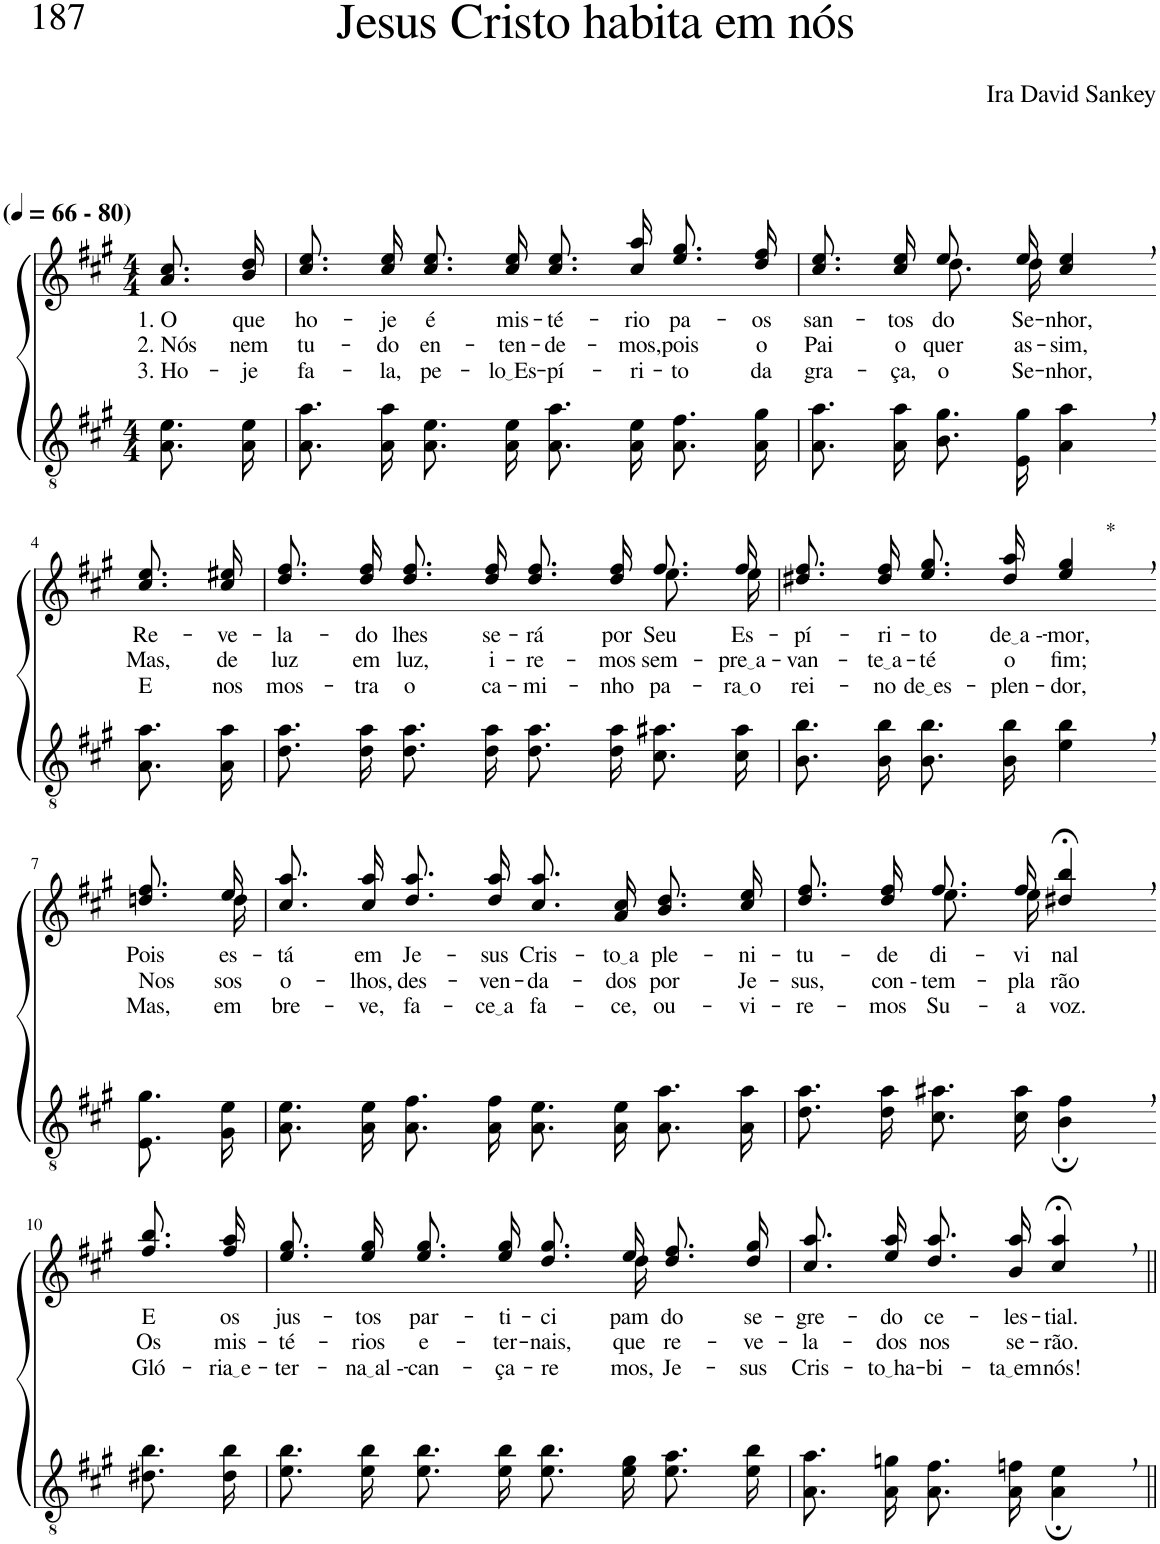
**kern	**kern	**text	**text	**text
*part2	*part1	*part1	*part1	*part1
*staff2	*staff1	*staff1	*staff1	*staff1
*I"Parte III e IV	*I"Parte I e II	*	*	*
*clefGv2	*clefG2	*	*	*
*Trd4c7	*Trd4c7	*	*	*
*k[f#c#g#]	*k[f#c#g#]	*	*	*
*M4/4	*M4/4	*	*	*
*MM66	*MM66	*	*	*
=1	=1	=1	=1	=1
!	!LO:TX:a:B:t=(	!	!	!
!	!LO:TX:a:B:t=- 80)	!	!	!
!	!	!LO:LY:b	!LO:LY:b	!LO:LY:b
8.A\ 8.e\L	8.a\ 8.cc#\L	1. O	2. Nós	3. Ho-
!	!	!LO:LY:b	!LO:LY:b	!LO:LY:b
16A\ 16e\Jk	16b\ 16dd\Jk	que	nem	-je
=2	=2	=2	=2	=2
!	!	!LO:LY:b	!LO:LY:b	!LO:LY:b
8.A\ 8.a\L	8.cc#\ 8.ee\L	ho-	tu-	fa-
!	!	!LO:LY:b	!LO:LY:b	!LO:LY:b
16A\ 16a\Jk	16cc#\ 16ee\Jk	-je	-do	-la,
!	!	!LO:LY:b	!LO:LY:b	!LO:LY:b
8.A\ 8.e\L	8.cc#\ 8.ee\L	é	en-	pe-
!	!	!LO:LY:b	!LO:LY:b	!LO:LY:b
16A\ 16e\Jk	16cc#\ 16ee\Jk	mis-	-ten-	lo Es
!	!	!LO:LY:b	!LO:LY:b	!LO:LY:b
8.A\ 8.a\L	8.cc#\ 8.ee\L	-té-	-de-	-pí-
!	!	!LO:LY:b	!LO:LY:b	!LO:LY:b
16A\ 16e\Jk	16cc#\ 16aa\Jk	-rio	-mos,	-ri-
!	!	!LO:LY:b	!LO:LY:b	!LO:LY:b
8.A\ 8.f#\L	8.ee\ 8.gg#\L	pa-	pois	-to
!	!	!LO:LY:b	!LO:LY:b	!LO:LY:b
16A\ 16g#\Jk	16dd\ 16ff#\Jk	-os	o	da
=3	=3	=3	=3	=3
*	*^	*	*	*
!	!	!	!LO:LY:b	!LO:LY:b	!LO:LY:b
8.A\ 8.a\L	4ryy	8.cc#\ 8.ee\L	san-	Pai	gra-
!	!	!	!LO:LY:b	!LO:LY:b	!LO:LY:b
16A\ 16a\Jk	.	16cc#\ 16ee\Jk	-tos	o	-ça,
!	!	!	!LO:LY:b	!LO:LY:b	!LO:LY:b
8.B\ 8.g#\L	8ee/	8.dd\L	do	quer	o
.	16ryy	.	.	.	.
!	!	!	!LO:LY:b	!LO:LY:b	!LO:LY:b
16E\ 16g#\Jk	16ee/	16dd\Jk	Se-	as-	Se-
!	!	!	!LO:LY:b	!LO:LY:b	!LO:LY:b
4A\, 4a\,	4ryy	4cc#/ 4ee/	-nhor,	-sim,	-nhor,
!!LO:LB:g=z
=4-	=4-	=4-	=4-	=4-	=4-
!	!	!	!LO:LY:b	!LO:LY:b	!LO:LY:b
*	*v	*v	*	*	*
8.A\ 8.a\L	8.cc#\ 8.ee\L	Re-	Mas,	E
!	!	!LO:LY:b	!LO:LY:b	!LO:LY:b
16A\ 16a\Jk	16cc#\ 16ee#X\Jk	-ve-	de	nos
=5	=5	=5	=5	=5
!	!	!LO:LY:b	!LO:LY:b	!LO:LY:b
*	*^	*	*	*
8.d\ 8.a\L	8.dd\ 8.ff#\L	2.ryy	-la-	luz	mos-
!	!	!	!LO:LY:b	!LO:LY:b	!LO:LY:b
16d\ 16a\Jk	16dd\ 16ff#\Jk	.	-do	em	-tra
!	!	!	!LO:LY:b	!LO:LY:b	!LO:LY:b
8.d\ 8.a\L	8.dd\ 8.ff#\L	.	lhes	luz,	o
!	!	!	!LO:LY:b	!LO:LY:b	!LO:LY:b
16d\ 16a\Jk	16dd\ 16ff#\Jk	.	se-	i-	ca-
!	!	!	!LO:LY:b	!LO:LY:b	!LO:LY:b
8.d\ 8.a\L	8.dd\ 8.ff#\L	.	-rá	-re-	-mi-
!	!	!	!LO:LY:b	!LO:LY:b	!LO:LY:b
16d\ 16a\Jk	16dd\ 16ff#\Jk	.	por	-mos	-nho
!	!	!	!LO:LY:b	!LO:LY:b	!LO:LY:b
8.c#\ 8.a#X\L	8.ff#/L	8.ee\L	Seu	sem-	pa-
!	!	!	!LO:LY:b	!LO:LY:b	!LO:LY:b
16c#\ 16a#\Jk	16ff#/Jk	16ee\Jk	Es-	pre a	ra o
=6	=6	=6	=6	=6	=6
!	!	!	!LO:LY:b	!LO:LY:b	!LO:LY:b
*	*v	*v	*	*	*
8.B\ 8.b\L	8.dd#X\ 8.ff#\L	-pí-	-van-	rei-
!	!	!LO:LY:b	!LO:LY:b	!LO:LY:b
16B\ 16b\Jk	16dd#\ 16ff#\Jk	-ri-	te a	-no
!	!	!LO:LY:b	!LO:LY:b	!LO:LY:b
8.B\ 8.b\L	8.ee\ 8.gg#\L	-to	-té	de es
!	!	!LO:LY:b	!LO:LY:b	!LO:LY:b
16B\ 16b\Jk	16dd#\ 16aa\Jk	de a -	o	-plen-
!	!LO:TX:a:t=*	!	!	!
!	!	!LO:LY:b	!LO:LY:b	!LO:LY:b
4e\, 4b\,	4ee/, 4gg#/,	-mor,	fim;	-dor,
!!LO:LB:g=z
=7-	=7-	=7-	=7-	=7-
!	!	!LO:LY:b	!LO:LY:b	!LO:LY:b
*	*^	*	*	*
8.E/ 8.g#/L	8.ddn\ 8.ff#\L	8.ryy	Pois	Nos-	Mas,
!	!	!	!LO:LY:b	!LO:LY:b	!LO:LY:b
16G#/ 16e/Jk	16ee\Jk	16dd\	es-	-sos	em
=8	=8	=8	=8	=8	=8
!	!	!	!LO:LY:b	!LO:LY:b	!LO:LY:b
*	*v	*v	*	*	*
8.A\ 8.e\L	8.cc#\ 8.aa\L	-tá	o-	bre-
!	!	!LO:LY:b	!LO:LY:b	!LO:LY:b
16A\ 16e\Jk	16cc#\ 16aa\Jk	em	-lhos,	-ve,
!	!	!LO:LY:b	!LO:LY:b	!LO:LY:b
8.A\ 8.f#\L	8.dd\ 8.aa\L	Je-	des-	fa-
!	!	!LO:LY:b	!LO:LY:b	!LO:LY:b
16A\ 16f#\Jk	16dd\ 16aa\Jk	-sus	-ven-	ce a
!	!	!LO:LY:b	!LO:LY:b	!LO:LY:b
8.A\ 8.e\L	8.cc#\ 8.aa\L	Cris-	-da-	fa-
!	!	!LO:LY:b	!LO:LY:b	!LO:LY:b
16A\ 16e\Jk	16a\ 16cc#\Jk	to a	-dos	-ce,
!	!	!LO:LY:b	!LO:LY:b	!LO:LY:b
8.A\ 8.a\L	8.b\ 8.dd\L	ple-	por	ou-
!	!	!LO:LY:b	!LO:LY:b	!LO:LY:b
16A\ 16a\Jk	16cc#\ 16ee\Jk	-ni-	Je-	-vi-
=9	=9	=9	=9	=9
!	!	!LO:LY:b	!LO:LY:b	!LO:LY:b
*	*^	*	*	*
8.d\ 8.a\L	8.dd\ 8.ff#\L	4ryy	-tu-	-sus,	-re-
!	!	!	!LO:LY:b	!LO:LY:b	!LO:LY:b
16d\ 16a\Jk	16dd\ 16ff#\Jk	.	-de	con --	-mos
!	!	!	!LO:LY:b	!LO:LY:b	!LO:LY:b
8.c#\ 8.a#X\L	8.ff#/L	8.ee\L	di-	-tem-	Su-
!	!	!	!LO:LY:b	!LO:LY:b	!LO:LY:b
16c#\ 16a#\Jk	16ff#/Jk	16ee\Jk	-vi-	-pla-	-a
!	!	!	!LO:LY:b	!LO:LY:b	!LO:LY:b
4B\;, 4f#\;,	4dd#X/;<, 4bb/;<,	4ryy	-nal	-rão	voz.
!!LO:LB:g=z
=10-	=10-	=10-	=10-	=10-	=10-
!	!	!	!LO:LY:b	!LO:LY:b	!LO:LY:b
*	*v	*v	*	*	*
8.d#X\ 8.b\L	8.ff#\ 8.bb\L	E	Os	Gló-
!	!	!LO:LY:b	!LO:LY:b	!LO:LY:b
16d#\ 16b\Jk	16ff#\ 16aa\Jk	os	mis-	ria e
=11	=11	=11	=11	=11
!	!	!LO:LY:b	!LO:LY:b	!LO:LY:b
*	*^	*	*	*
8.e\ 8.b\L	8.ee\ 8.gg#\L	8.ryy	jus-	-té-	-ter-
!	!	!	!LO:LY:b	!LO:LY:b	!LO:LY:b
*	*v	*v	*	*	*
16e\ 16b\Jk	16ee\ 16gg#\Jk	-tos	-rios	na al -
!	!	!LO:LY:b	!LO:LY:b	!LO:LY:b
8.e\ 8.b\L	8.ee\ 8.gg#\L	par-	e-	-can-
!	!	!LO:LY:b	!LO:LY:b	!LO:LY:b
16e\ 16b\Jk	16ee\ 16gg#\Jk	-ti-	-ter-	-ça-
!	!	!LO:LY:b	!LO:LY:b	!LO:LY:b
8.e\ 8.b\L	8.dd\ 8.gg#\L	-ci-	-nais,	-re-
*	*^	*	*	*
!	!	!	!LO:LY:b	!LO:LY:b	!LO:LY:b
16e\ 16g#\Jk	16ee\Jk	16dd\	-pam-	que	-mos,
!	!	!	!LO:LY:b	!LO:LY:b	!LO:LY:b
8.e\ 8.a\L	8.dd\ 8.ff#\L	4ryy	do	re-	Je-
!	!	!	!LO:LY:b	!LO:LY:b	!LO:LY:b
16e\ 16b\Jk	16dd\ 16gg#\Jk	.	se-	-ve-	-sus
*	*v	*v	*	*	*
=12	=12	=12	=12	=12
!	!	!LO:LY:b	!LO:LY:b	!LO:LY:b
8.A\ 8.a\L	8.cc#\ 8.aa\L	-gre-	-la-	Cris-
!	!	!LO:LY:b	!LO:LY:b	!LO:LY:b
16A\ 16gn\Jk	16ee\ 16aa\Jk	-do	-dos	to ha
!	!	!LO:LY:b	!LO:LY:b	!LO:LY:b
8.A\ 8.f#\L	8.dd\ 8.aa\L	ce-	nos	-bi-
!	!	!LO:LY:b	!LO:LY:b	!LO:LY:b
16A\ 16fn\Jk	16b\ 16aa\Jk	-les-	se-	ta em
!	!	!LO:LY:b	!LO:LY:b	!LO:LY:b
4A\;, 4e\;,	4cc#/;<, 4aa/;<,	-tial.	-rão.	nós!
=||	=||	=||	=||	=||
*-	*-	*-	*-	*-
